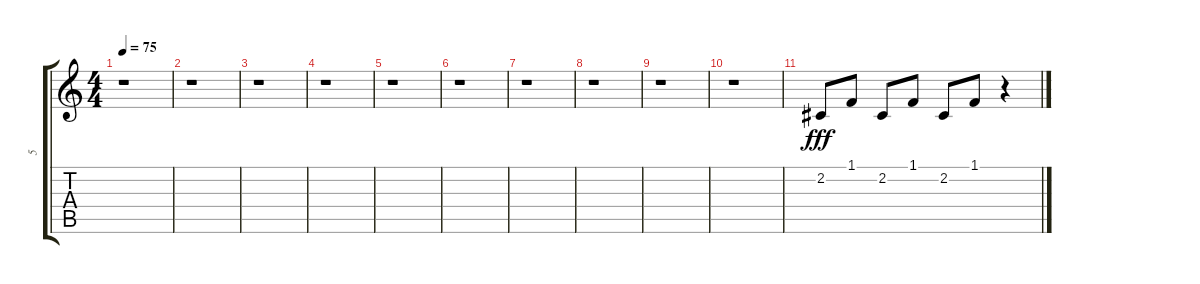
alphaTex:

\track ("5" "5") {instrument orchestralharp}
\staff {score tabs}
\tuning (E4 B3 G3 D3 A2 E2) {hide}
\ts (4 4)
\tempo 75
\clef g2
\ks c
r.1{dy fff} |
r.1 |
r.1 |
r.1 |
r.1 |
r.1 |
r.1 |
r.1 |
r.1 |
r.1 |
2.2.8 1.1.8 2.2.8 1.1.8 2.2.8 1.1.8 r.4
